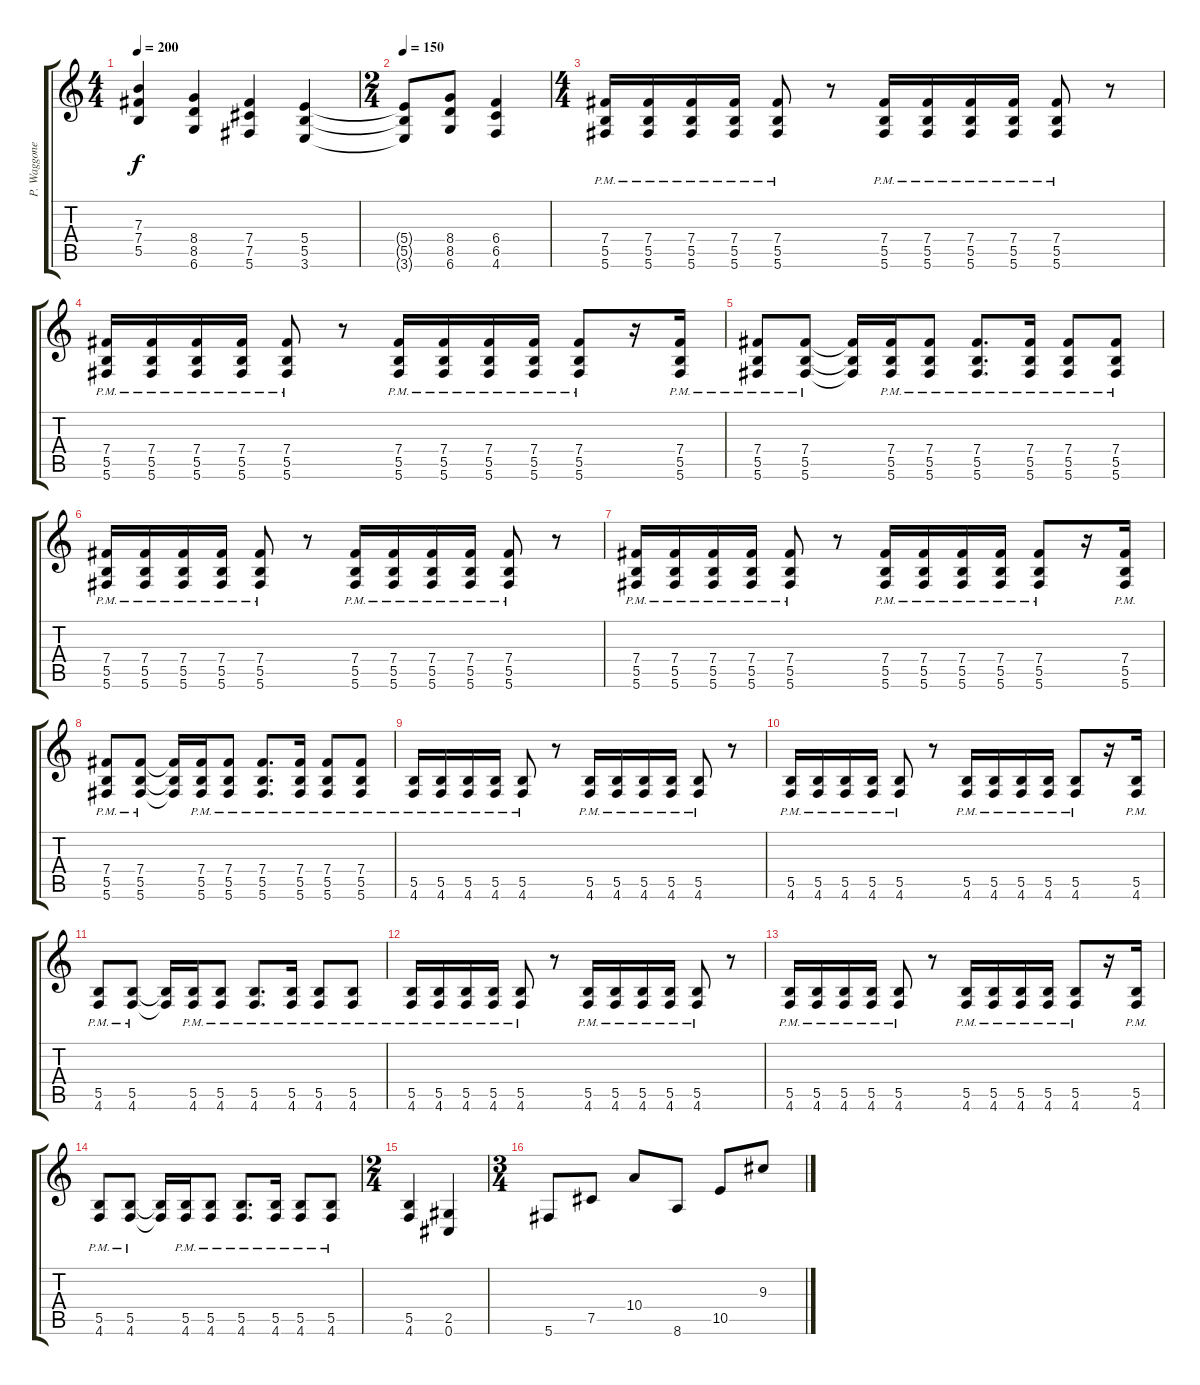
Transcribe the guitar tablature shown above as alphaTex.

\track ("P. Waggoner Gtr." "P. Waggone") {instrument distortionguitar}
\staff {score tabs}
\tuning (Db4 Ab3 E3 B2 Gb2 Db2) {hide}
\ts (4 4)
\tempo 200
\clef g2
\ks c
(7.3 7.4 5.5).4{dy f volume 16} (8.4 8.5 6.6).4 (7.4 7.5 5.6).4 (5.4 5.5 3.6).4 |
\ts (2 4)
\tempo 150
(5.4{t} 5.5{t} 3.6{t}).8 (8.4 8.5 6.6).8 (6.4 6.5 4.6).4 |
\ts (4 4)
(7.4{pm} 5.5{pm} 5.6{pm}).16 (7.4{pm} 5.5{pm} 5.6{pm}).16 (7.4{pm} 5.5{pm} 5.6{pm}).16 (7.4{pm} 5.5{pm} 5.6{pm}).16 (7.4{pm} 5.5{pm} 5.6{pm}).8 r.8 (7.4{pm} 5.5{pm} 5.6{pm}).16 (7.4{pm} 5.5{pm} 5.6{pm}).16 (7.4{pm} 5.5{pm} 5.6{pm}).16 (7.4{pm} 5.5{pm} 5.6{pm}).16 (7.4{pm} 5.5{pm} 5.6{pm}).8 r.8 |
(7.4{pm} 5.5{pm} 5.6{pm}).16 (7.4{pm} 5.5{pm} 5.6{pm}).16 (7.4{pm} 5.5{pm} 5.6{pm}).16 (7.4{pm} 5.5{pm} 5.6{pm}).16 (7.4{pm} 5.5{pm} 5.6{pm}).8 r.8 (7.4{pm} 5.5{pm} 5.6{pm}).16 (7.4{pm} 5.5{pm} 5.6{pm}).16 (7.4{pm} 5.5{pm} 5.6{pm}).16 (7.4{pm} 5.5{pm} 5.6{pm}).16 (7.4{pm} 5.5{pm} 5.6{pm}).8 r.16 (7.4{pm} 5.5{pm} 5.6{pm}).16 |
(7.4{pm} 5.5{pm} 5.6{pm}).8 (7.4{pm} 5.5{pm} 5.6{pm}).8 (7.4{t} 5.5{t} 5.6{t}).16 (7.4{pm} 5.5{pm} 5.6{pm}).16 (7.4{pm} 5.5{pm} 5.6{pm}).8 (7.4{pm} 5.5{pm} 5.6{pm}).8{d} (7.4{pm} 5.5{pm} 5.6{pm}).16 (7.4{pm} 5.5{pm} 5.6{pm}).8 (7.4{pm} 5.5{pm} 5.6{pm}).8 |
(7.4{pm} 5.5{pm} 5.6{pm}).16 (7.4{pm} 5.5{pm} 5.6{pm}).16 (7.4{pm} 5.5{pm} 5.6{pm}).16 (7.4{pm} 5.5{pm} 5.6{pm}).16 (7.4{pm} 5.5{pm} 5.6{pm}).8 r.8 (7.4{pm} 5.5{pm} 5.6{pm}).16 (7.4{pm} 5.5{pm} 5.6{pm}).16 (7.4{pm} 5.5{pm} 5.6{pm}).16 (7.4{pm} 5.5{pm} 5.6{pm}).16 (7.4{pm} 5.5{pm} 5.6{pm}).8 r.8 |
(7.4{pm} 5.5{pm} 5.6{pm}).16 (7.4{pm} 5.5{pm} 5.6{pm}).16 (7.4{pm} 5.5{pm} 5.6{pm}).16 (7.4{pm} 5.5{pm} 5.6{pm}).16 (7.4{pm} 5.5{pm} 5.6{pm}).8 r.8 (7.4{pm} 5.5{pm} 5.6{pm}).16 (7.4{pm} 5.5{pm} 5.6{pm}).16 (7.4{pm} 5.5{pm} 5.6{pm}).16 (7.4{pm} 5.5{pm} 5.6{pm}).16 (7.4{pm} 5.5{pm} 5.6{pm}).8 r.16 (7.4{pm} 5.5{pm} 5.6{pm}).16 |
(7.4{pm} 5.5{pm} 5.6{pm}).8 (7.4{pm} 5.5{pm} 5.6{pm}).8 (7.4{t} 5.5{t} 5.6{t}).16 (7.4{pm} 5.5{pm} 5.6{pm}).16 (7.4{pm} 5.5{pm} 5.6{pm}).8 (7.4{pm} 5.5{pm} 5.6{pm}).8{d} (7.4{pm} 5.5{pm} 5.6{pm}).16 (7.4{pm} 5.5{pm} 5.6{pm}).8 (7.4{pm} 5.5{pm} 5.6{pm}).8 |
(5.5{pm} 4.6{pm}).16 (5.5{pm} 4.6{pm}).16 (5.5{pm} 4.6{pm}).16 (5.5{pm} 4.6{pm}).16 (5.5{pm} 4.6{pm}).8 r.8 (5.5{pm} 4.6{pm}).16 (5.5{pm} 4.6{pm}).16 (5.5{pm} 4.6{pm}).16 (5.5{pm} 4.6{pm}).16 (5.5{pm} 4.6{pm}).8 r.8 |
(5.5{pm} 4.6{pm}).16 (5.5{pm} 4.6{pm}).16 (5.5{pm} 4.6{pm}).16 (5.5{pm} 4.6{pm}).16 (5.5{pm} 4.6{pm}).8 r.8 (5.5{pm} 4.6{pm}).16 (5.5{pm} 4.6{pm}).16 (5.5{pm} 4.6{pm}).16 (5.5{pm} 4.6{pm}).16 (5.5{pm} 4.6{pm}).8 r.16 (5.5{pm} 4.6{pm}).16 |
(5.5{pm} 4.6{pm}).8 (5.5{pm} 4.6{pm}).8 (5.5{t} 4.6{t}).16 (5.5{pm} 4.6{pm}).16 (5.5{pm} 4.6{pm}).8 (5.5{pm} 4.6{pm}).8{d} (5.5{pm} 4.6{pm}).16 (5.5{pm} 4.6{pm}).8 (5.5{pm} 4.6{pm}).8 |
(5.5{pm} 4.6{pm}).16 (5.5{pm} 4.6{pm}).16 (5.5{pm} 4.6{pm}).16 (5.5{pm} 4.6{pm}).16 (5.5{pm} 4.6{pm}).8 r.8 (5.5{pm} 4.6{pm}).16 (5.5{pm} 4.6{pm}).16 (5.5{pm} 4.6{pm}).16 (5.5{pm} 4.6{pm}).16 (5.5{pm} 4.6{pm}).8 r.8 |
(5.5{pm} 4.6{pm}).16 (5.5{pm} 4.6{pm}).16 (5.5{pm} 4.6{pm}).16 (5.5{pm} 4.6{pm}).16 (5.5{pm} 4.6{pm}).8 r.8 (5.5{pm} 4.6{pm}).16 (5.5{pm} 4.6{pm}).16 (5.5{pm} 4.6{pm}).16 (5.5{pm} 4.6{pm}).16 (5.5{pm} 4.6{pm}).8 r.16 (5.5{pm} 4.6{pm}).16 |
(5.5{pm} 4.6{pm}).8 (5.5{pm} 4.6{pm}).8 (5.5{t} 4.6{t}).16 (5.5{pm} 4.6{pm}).16 (5.5{pm} 4.6{pm}).8 (5.5{pm} 4.6{pm}).8{d} (5.5{pm} 4.6{pm}).16 (5.5{pm} 4.6{pm}).8 (5.5{pm} 4.6{pm}).8 |
\ts (2 4)
(5.5 4.6).4 (2.5 0.6).4 |
\ts (3 4)
5.6.8 7.5.8 10.4.8 8.6.8 10.5.8 9.3.8
